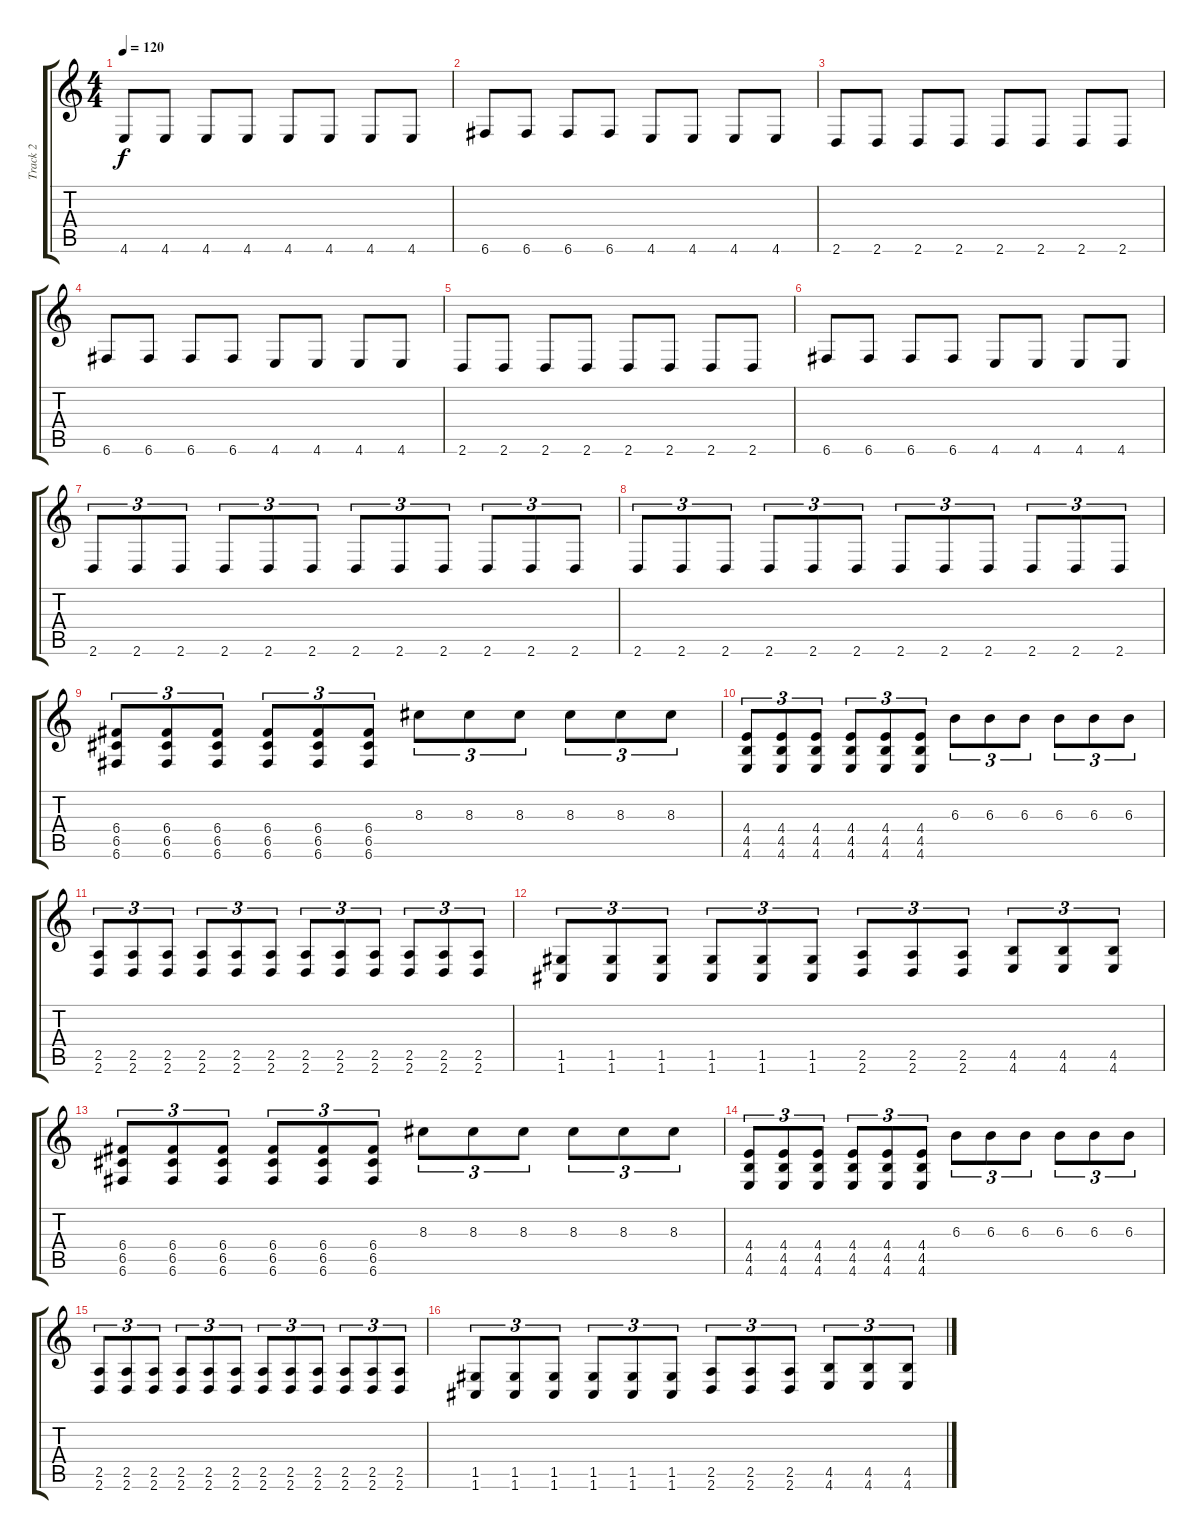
\track ("Track 2" "Track 2") {instrument overdrivenguitar}
\staff {score tabs}
\tuning (D4 A3 F3 C3 G2 C2) {hide}
\ts (4 4)
\tempo 120
\clef g2
\ks c
4.6.8{dy f} 4.6.8 4.6.8 4.6.8 4.6.8 4.6.8 4.6.8 4.6.8 |
6.6.8 6.6.8 6.6.8 6.6.8 4.6.8 4.6.8 4.6.8 4.6.8 |
2.6.8 2.6.8 2.6.8 2.6.8 2.6.8 2.6.8 2.6.8 2.6.8 |
6.6.8 6.6.8 6.6.8 6.6.8 4.6.8 4.6.8 4.6.8 4.6.8 |
2.6.8 2.6.8 2.6.8 2.6.8 2.6.8 2.6.8 2.6.8 2.6.8 |
6.6.8 6.6.8 6.6.8 6.6.8 4.6.8 4.6.8 4.6.8 4.6.8 |
2.6.8{tu (3 2)} 2.6.8{tu (3 2)} 2.6.8{tu (3 2)} 2.6.8{tu (3 2)} 2.6.8{tu (3 2)} 2.6.8{tu (3 2)} 2.6.8{tu (3 2)} 2.6.8{tu (3 2)} 2.6.8{tu (3 2)} 2.6.8{tu (3 2)} 2.6.8{tu (3 2)} 2.6.8{tu (3 2)} |
2.6.8{tu (3 2)} 2.6.8{tu (3 2)} 2.6.8{tu (3 2)} 2.6.8{tu (3 2)} 2.6.8{tu (3 2)} 2.6.8{tu (3 2)} 2.6.8{tu (3 2)} 2.6.8{tu (3 2)} 2.6.8{tu (3 2)} 2.6.8{tu (3 2)} 2.6.8{tu (3 2)} 2.6.8{tu (3 2)} |
(6.4 6.5 6.6).8{tu (3 2)} (6.4 6.5 6.6).8{tu (3 2)} (6.4 6.5 6.6).8{tu (3 2)} (6.4 6.5 6.6).8{tu (3 2)} (6.4 6.5 6.6).8{tu (3 2)} (6.4 6.5 6.6).8{tu (3 2)} 8.3.8{tu (3 2)} 8.3.8{tu (3 2)} 8.3.8{tu (3 2)} 8.3.8{tu (3 2)} 8.3.8{tu (3 2)} 8.3.8{tu (3 2)} |
(4.4 4.5 4.6).8{tu (3 2)} (4.4 4.5 4.6).8{tu (3 2)} (4.4 4.5 4.6).8{tu (3 2)} (4.4 4.5 4.6).8{tu (3 2)} (4.4 4.5 4.6).8{tu (3 2)} (4.4 4.5 4.6).8{tu (3 2)} 6.3.8{tu (3 2)} 6.3.8{tu (3 2)} 6.3.8{tu (3 2)} 6.3.8{tu (3 2)} 6.3.8{tu (3 2)} 6.3.8{tu (3 2)} |
(2.5 2.6).8{tu (3 2)} (2.5 2.6).8{tu (3 2)} (2.5 2.6).8{tu (3 2)} (2.5 2.6).8{tu (3 2)} (2.5 2.6).8{tu (3 2)} (2.5 2.6).8{tu (3 2)} (2.5 2.6).8{tu (3 2)} (2.5 2.6).8{tu (3 2)} (2.5 2.6).8{tu (3 2)} (2.5 2.6).8{tu (3 2)} (2.5 2.6).8{tu (3 2)} (2.5 2.6).8{tu (3 2)} |
(1.5 1.6).8{tu (3 2)} (1.5 1.6).8{tu (3 2)} (1.5 1.6).8{tu (3 2)} (1.5 1.6).8{tu (3 2)} (1.5 1.6).8{tu (3 2)} (1.5 1.6).8{tu (3 2)} (2.5 2.6).8{tu (3 2)} (2.5 2.6).8{tu (3 2)} (2.5 2.6).8{tu (3 2)} (4.5 4.6).8{tu (3 2)} (4.5 4.6).8{tu (3 2)} (4.5 4.6).8{tu (3 2)} |
(6.4 6.5 6.6).8{tu (3 2)} (6.4 6.5 6.6).8{tu (3 2)} (6.4 6.5 6.6).8{tu (3 2)} (6.4 6.5 6.6).8{tu (3 2)} (6.4 6.5 6.6).8{tu (3 2)} (6.4 6.5 6.6).8{tu (3 2)} 8.3.8{tu (3 2)} 8.3.8{tu (3 2)} 8.3.8{tu (3 2)} 8.3.8{tu (3 2)} 8.3.8{tu (3 2)} 8.3.8{tu (3 2)} |
(4.4 4.5 4.6).8{tu (3 2)} (4.4 4.5 4.6).8{tu (3 2)} (4.4 4.5 4.6).8{tu (3 2)} (4.4 4.5 4.6).8{tu (3 2)} (4.4 4.5 4.6).8{tu (3 2)} (4.4 4.5 4.6).8{tu (3 2)} 6.3.8{tu (3 2)} 6.3.8{tu (3 2)} 6.3.8{tu (3 2)} 6.3.8{tu (3 2)} 6.3.8{tu (3 2)} 6.3.8{tu (3 2)} |
(2.5 2.6).8{tu (3 2)} (2.5 2.6).8{tu (3 2)} (2.5 2.6).8{tu (3 2)} (2.5 2.6).8{tu (3 2)} (2.5 2.6).8{tu (3 2)} (2.5 2.6).8{tu (3 2)} (2.5 2.6).8{tu (3 2)} (2.5 2.6).8{tu (3 2)} (2.5 2.6).8{tu (3 2)} (2.5 2.6).8{tu (3 2)} (2.5 2.6).8{tu (3 2)} (2.5 2.6).8{tu (3 2)} |
(1.5 1.6).8{tu (3 2)} (1.5 1.6).8{tu (3 2)} (1.5 1.6).8{tu (3 2)} (1.5 1.6).8{tu (3 2)} (1.5 1.6).8{tu (3 2)} (1.5 1.6).8{tu (3 2)} (2.5 2.6).8{tu (3 2)} (2.5 2.6).8{tu (3 2)} (2.5 2.6).8{tu (3 2)} (4.5 4.6).8{tu (3 2)} (4.5 4.6).8{tu (3 2)} (4.5 4.6).8{tu (3 2)}
